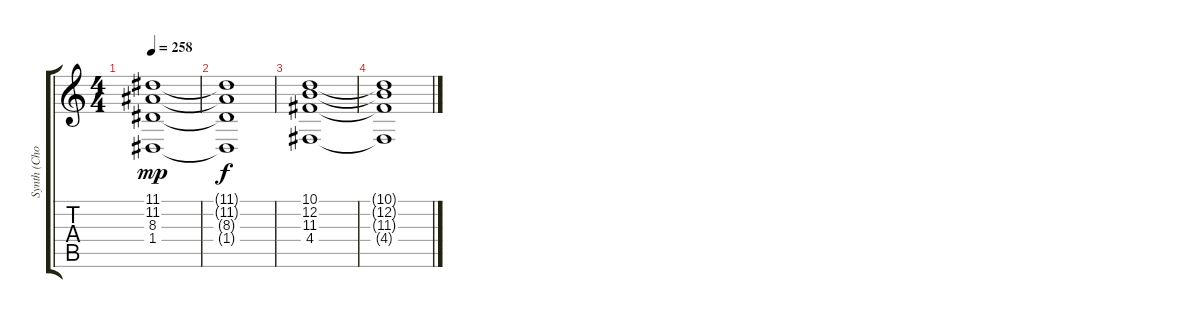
\track ("Synth (Chorus)" "Synth (Cho") {instrument choiraahs}
\staff {score tabs}
\tuning (E4 B3 G3 D3 A2 E2) {hide}
\ts (4 4)
\tempo 258
\clef g2
\ks c
(11.1 11.2 8.3 1.4).1{dy mp} |
(11.1{t} 11.2{t} 8.3{t} 1.4{t}).1{dy f} |
(10.1 12.2 11.3 4.4).1 |
(10.1{t} 12.2{t} 11.3{t} 4.4{t}).1
